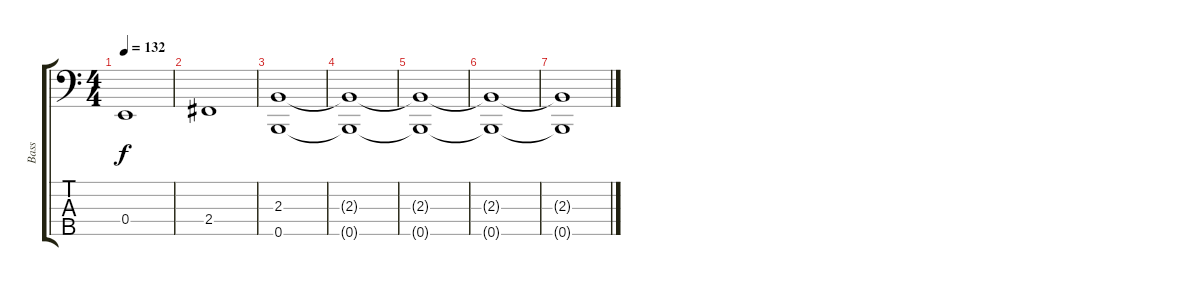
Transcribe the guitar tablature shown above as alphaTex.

\track ("Bass" "Bass") {instrument electricbassfinger}
\staff {score tabs}
\tuning (G2 D2 A1 E1 B0) {hide}
\ts (4 4)
\tempo 132
\clef f4
\ks c
0.4.1{dy f} |
2.4.1 |
(2.3 0.5).1 |
(2.3{t} 0.5{t}).1 |
(2.3{t} 0.5{t}).1{volume 0} |
(2.3{t} 0.5{t}).1 |
(2.3{t} 0.5{t}).1
